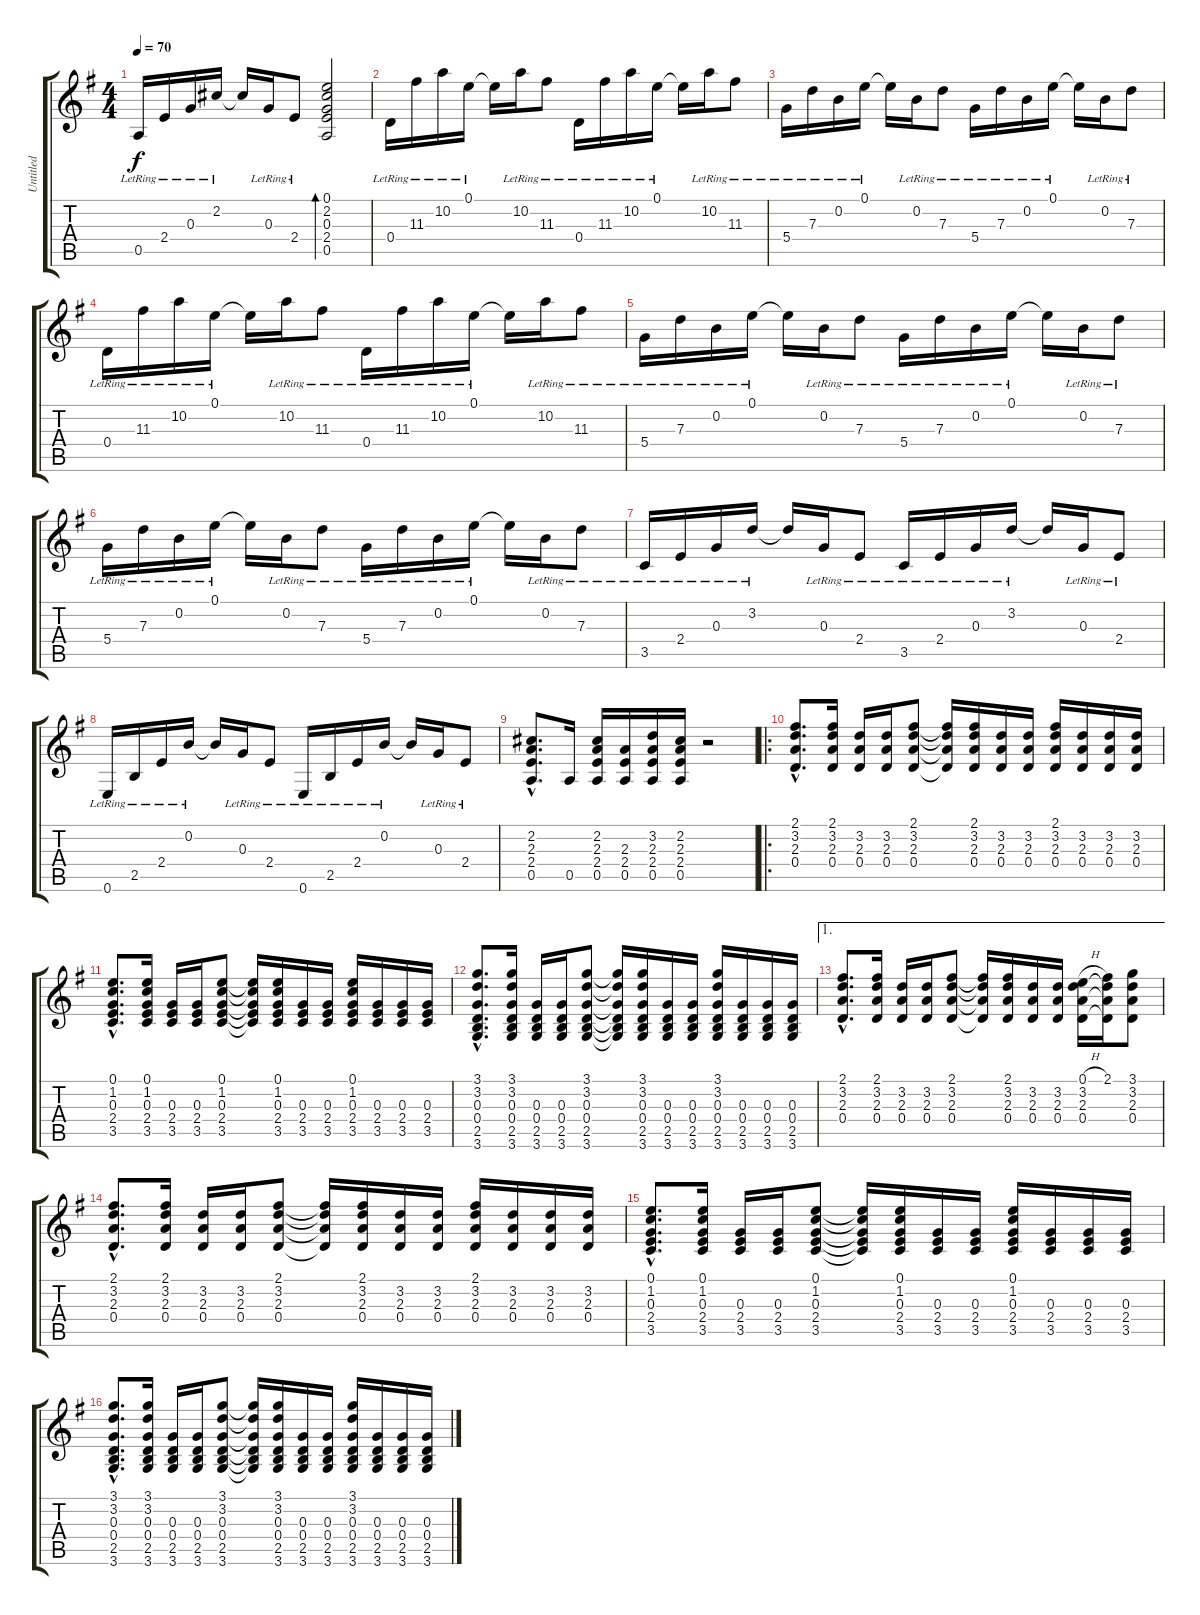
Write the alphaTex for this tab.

\track ("Untitled" "Untitled") {instrument acousticguitarnylon}
\staff {score tabs}
\tuning (E4 B3 G3 D3 A2 E2) {hide}
\ts (4 4)
\tempo 70
\clef g2
\ks g
0.5{lr}.16{dy f} 2.4{lr}.16 0.3{lr}.16 2.2{lr}.16 2.2{t}.16 0.3{lr}.16 2.4{lr}.8 (0.1 2.2 0.3 2.4 0.5).2{bd 30} |
0.4{lr}.16 11.3{lr}.16 10.2{lr}.16 0.1{lr}.16 0.1{t}.16 10.2{lr}.16 11.3{lr}.8 0.4{lr}.16 11.3{lr}.16 10.2{lr}.16 0.1{lr}.16 0.1{t}.16 10.2{lr}.16 11.3{lr}.8 |
5.4{lr}.16 7.3{lr}.16 0.2{lr}.16 0.1{lr}.16 0.1{t}.16 0.2{lr}.16 7.3{lr}.8 5.4{lr}.16 7.3{lr}.16 0.2{lr}.16 0.1{lr}.16 0.1{t}.16 0.2{lr}.16 7.3{lr}.8 |
0.4{lr}.16 11.3{lr}.16 10.2{lr}.16 0.1{lr}.16 0.1{t}.16 10.2{lr}.16 11.3{lr}.8 0.4{lr}.16 11.3{lr}.16 10.2{lr}.16 0.1{lr}.16 0.1{t}.16 10.2{lr}.16 11.3{lr}.8 |
5.4{lr}.16 7.3{lr}.16 0.2{lr}.16 0.1{lr}.16 0.1{t}.16 0.2{lr}.16 7.3{lr}.8 5.4{lr}.16 7.3{lr}.16 0.2{lr}.16 0.1{lr}.16 0.1{t}.16 0.2{lr}.16 7.3{lr}.8 |
5.4{lr}.16 7.3{lr}.16 0.2{lr}.16 0.1{lr}.16 0.1{t}.16 0.2{lr}.16 7.3{lr}.8 5.4{lr}.16 7.3{lr}.16 0.2{lr}.16 0.1{lr}.16 0.1{t}.16 0.2{lr}.16 7.3{lr}.8 |
3.5{lr}.16 2.4{lr}.16 0.3{lr}.16 3.2{lr}.16 3.2{t}.16 0.3{lr}.16 2.4{lr}.8 3.5{lr}.16 2.4{lr}.16 0.3{lr}.16 3.2{lr}.16 3.2{t}.16 0.3{lr}.16 2.4{lr}.8 |
0.6{lr}.16 2.5{lr}.16 2.4{lr}.16 0.2{lr}.16 0.2{t}.16 0.3{lr}.16 2.4{lr}.8 0.6{lr}.16 2.5{lr}.16 2.4{lr}.16 0.2{lr}.16 0.2{t}.16 0.3{lr}.16 2.4{lr}.8 |
(2.2{hac} 2.3{hac} 2.4{hac} 0.5{hac}).8{d} 0.5.16 (2.2 2.3 2.4 0.5).16 (2.3 2.4 0.5).16 (3.2 2.3 2.4 0.5).16 (2.2 2.3 2.4 0.5).16 r.2 |
\ro
(2.1{hac} 3.2{hac} 2.3{hac} 0.4{hac}).8{d} (2.1 3.2 2.3 0.4).16 (3.2 2.3 0.4).16 (3.2 2.3 0.4).16 (2.1 3.2 2.3 0.4).8 (2.1{t} 3.2{t} 2.3{t} 0.4{t}).16 (2.1 3.2 2.3 0.4).16 (3.2 2.3 0.4).16 (3.2 2.3 0.4).16 (2.1 3.2 2.3 0.4).16 (3.2 2.3 0.4).16 (3.2 2.3 0.4).16 (3.2 2.3 0.4).16 |
(0.1{hac} 1.2{hac} 0.3{hac} 2.4{hac} 3.5{hac}).8{d} (0.1 1.2 0.3 2.4 3.5).16 (0.3 2.4 3.5).16 (0.3 2.4 3.5).16 (0.1 1.2 0.3 2.4 3.5).8 (0.1{t} 1.2{t} 0.3{t} 2.4{t} 3.5{t}).16 (0.1 1.2 0.3 2.4 3.5).16 (0.3 2.4 3.5).16 (0.3 2.4 3.5).16 (0.1 1.2 0.3 2.4 3.5).16 (0.3 2.4 3.5).16 (0.3 2.4 3.5).16 (0.3 2.4 3.5).16 |
(3.1{hac} 3.2{hac} 0.3{hac} 0.4{hac} 2.5{hac} 3.6{hac}).8{d} (3.1 3.2 0.3 0.4 2.5 3.6).16 (0.3 0.4 2.5 3.6).16 (0.3 0.4 2.5 3.6).16 (3.1 3.2 0.3 0.4 2.5 3.6).8 (3.1{t} 3.2{t} 0.3{t} 0.4{t} 2.5{t} 3.6{t}).16 (3.1 3.2 0.3 0.4 2.5 3.6).16 (0.3 0.4 2.5 3.6).16 (0.3 0.4 2.5 3.6).16 (3.1 3.2 0.3 0.4 2.5 3.6).16 (0.3 0.4 2.5 3.6).16 (0.3 0.4 2.5 3.6).16 (0.3 0.4 2.5 3.6).16 |
\ae 1
(2.1{hac} 3.2{hac} 2.3{hac} 0.4{hac}).8{d} (2.1 3.2 2.3 0.4).16 (3.2 2.3 0.4).16 (3.2 2.3 0.4).16 (2.1 3.2 2.3 0.4).8 (2.1{t} 3.2{t} 2.3{t} 0.4{t}).16 (2.1 3.2 2.3 0.4).16 (3.2 2.3 0.4).16 (3.2 2.3 0.4).16 (0.1{h} 3.2 2.3 0.4).16 (2.1 3.2{t} 2.3{t} 0.4{t}).16 (3.1 3.2 2.3 0.4).8 |
(2.1{hac} 3.2{hac} 2.3{hac} 0.4{hac}).8{d} (2.1 3.2 2.3 0.4).16 (3.2 2.3 0.4).16 (3.2 2.3 0.4).16 (2.1 3.2 2.3 0.4).8 (2.1{t} 3.2{t} 2.3{t} 0.4{t}).16 (2.1 3.2 2.3 0.4).16 (3.2 2.3 0.4).16 (3.2 2.3 0.4).16 (2.1 3.2 2.3 0.4).16 (3.2 2.3 0.4).16 (3.2 2.3 0.4).16 (3.2 2.3 0.4).16 |
(0.1{hac} 1.2{hac} 0.3{hac} 2.4{hac} 3.5{hac}).8{d} (0.1 1.2 0.3 2.4 3.5).16 (0.3 2.4 3.5).16 (0.3 2.4 3.5).16 (0.1 1.2 0.3 2.4 3.5).8 (0.1{t} 1.2{t} 0.3{t} 2.4{t} 3.5{t}).16 (0.1 1.2 0.3 2.4 3.5).16 (0.3 2.4 3.5).16 (0.3 2.4 3.5).16 (0.1 1.2 0.3 2.4 3.5).16 (0.3 2.4 3.5).16 (0.3 2.4 3.5).16 (0.3 2.4 3.5).16 |
(3.1{hac} 3.2{hac} 0.3{hac} 0.4{hac} 2.5{hac} 3.6{hac}).8{d} (3.1 3.2 0.3 0.4 2.5 3.6).16 (0.3 0.4 2.5 3.6).16 (0.3 0.4 2.5 3.6).16 (3.1 3.2 0.3 0.4 2.5 3.6).8 (3.1{t} 3.2{t} 0.3{t} 0.4{t} 2.5{t} 3.6{t}).16 (3.1 3.2 0.3 0.4 2.5 3.6).16 (0.3 0.4 2.5 3.6).16 (0.3 0.4 2.5 3.6).16 (3.1 3.2 0.3 0.4 2.5 3.6).16 (0.3 0.4 2.5 3.6).16 (0.3 0.4 2.5 3.6).16 (0.3 0.4 2.5 3.6).16
